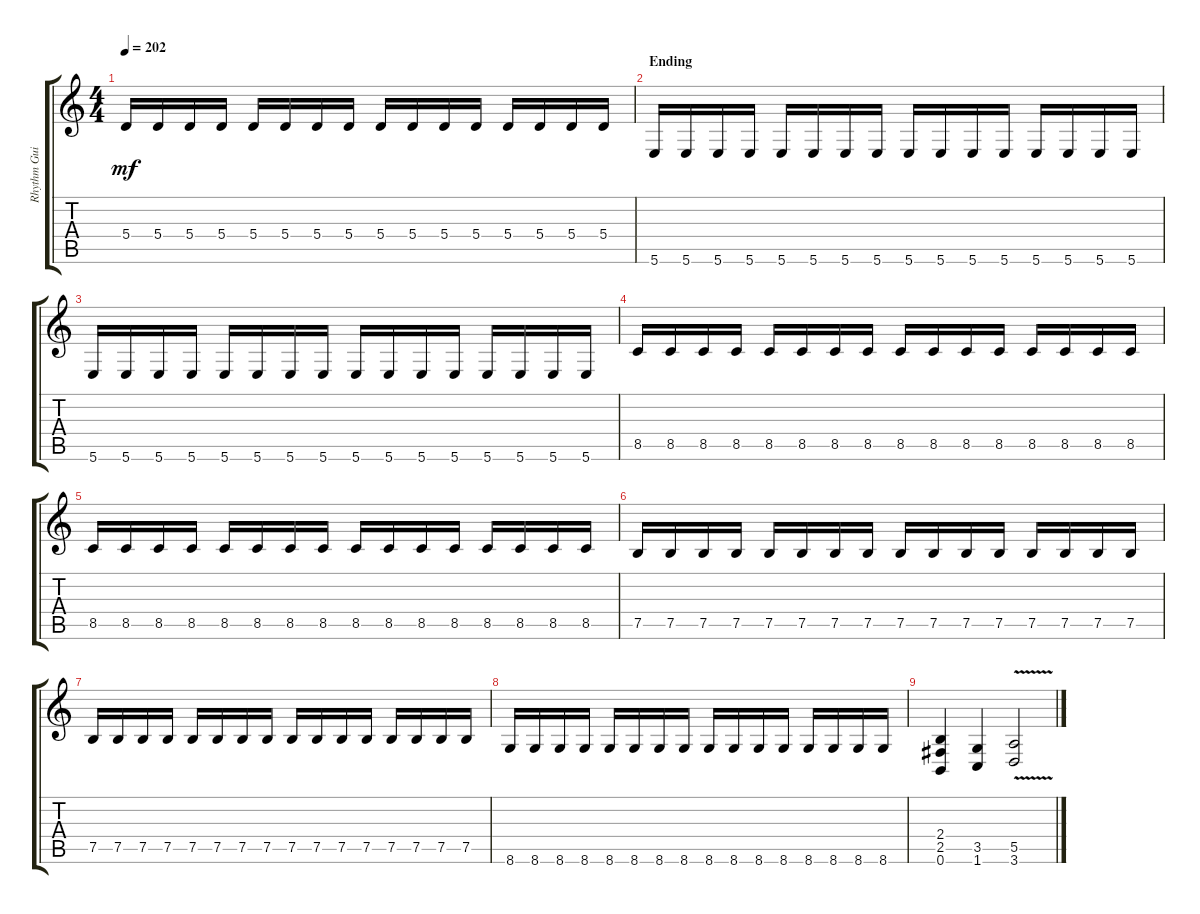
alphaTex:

\track ("Rhythm Guitar" "Rhythm Gui") {instrument distortionguitar}
\staff {score tabs}
\tuning (B3 Gb3 D3 A2 E2 B1) {hide}
\ts (4 4)
\tempo 202
\clef g2
\ks c
5.4.16{dy mf} 5.4.16 5.4.16 5.4.16 5.4.16 5.4.16 5.4.16 5.4.16 5.4.16 5.4.16 5.4.16 5.4.16 5.4.16 5.4.16 5.4.16 5.4.16 |
\section ("" "Ending")
5.6.16 5.6.16 5.6.16 5.6.16 5.6.16 5.6.16 5.6.16 5.6.16 5.6.16 5.6.16 5.6.16 5.6.16 5.6.16 5.6.16 5.6.16 5.6.16 |
5.6.16 5.6.16 5.6.16 5.6.16 5.6.16 5.6.16 5.6.16 5.6.16 5.6.16 5.6.16 5.6.16 5.6.16 5.6.16 5.6.16 5.6.16 5.6.16 |
8.5.16 8.5.16 8.5.16 8.5.16 8.5.16 8.5.16 8.5.16 8.5.16 8.5.16 8.5.16 8.5.16 8.5.16 8.5.16 8.5.16 8.5.16 8.5.16 |
8.5.16 8.5.16 8.5.16 8.5.16 8.5.16 8.5.16 8.5.16 8.5.16 8.5.16 8.5.16 8.5.16 8.5.16 8.5.16 8.5.16 8.5.16 8.5.16 |
7.5.16 7.5.16 7.5.16 7.5.16 7.5.16 7.5.16 7.5.16 7.5.16 7.5.16 7.5.16 7.5.16 7.5.16 7.5.16 7.5.16 7.5.16 7.5.16 |
7.5.16 7.5.16 7.5.16 7.5.16 7.5.16 7.5.16 7.5.16 7.5.16 7.5.16 7.5.16 7.5.16 7.5.16 7.5.16 7.5.16 7.5.16 7.5.16 |
8.6.16 8.6.16 8.6.16 8.6.16 8.6.16 8.6.16 8.6.16 8.6.16 8.6.16 8.6.16 8.6.16 8.6.16 8.6.16 8.6.16 8.6.16 8.6.16 |
(2.4 2.5 0.6).4 (3.5 1.6).4 (5.5{v} 3.6{v}).2
